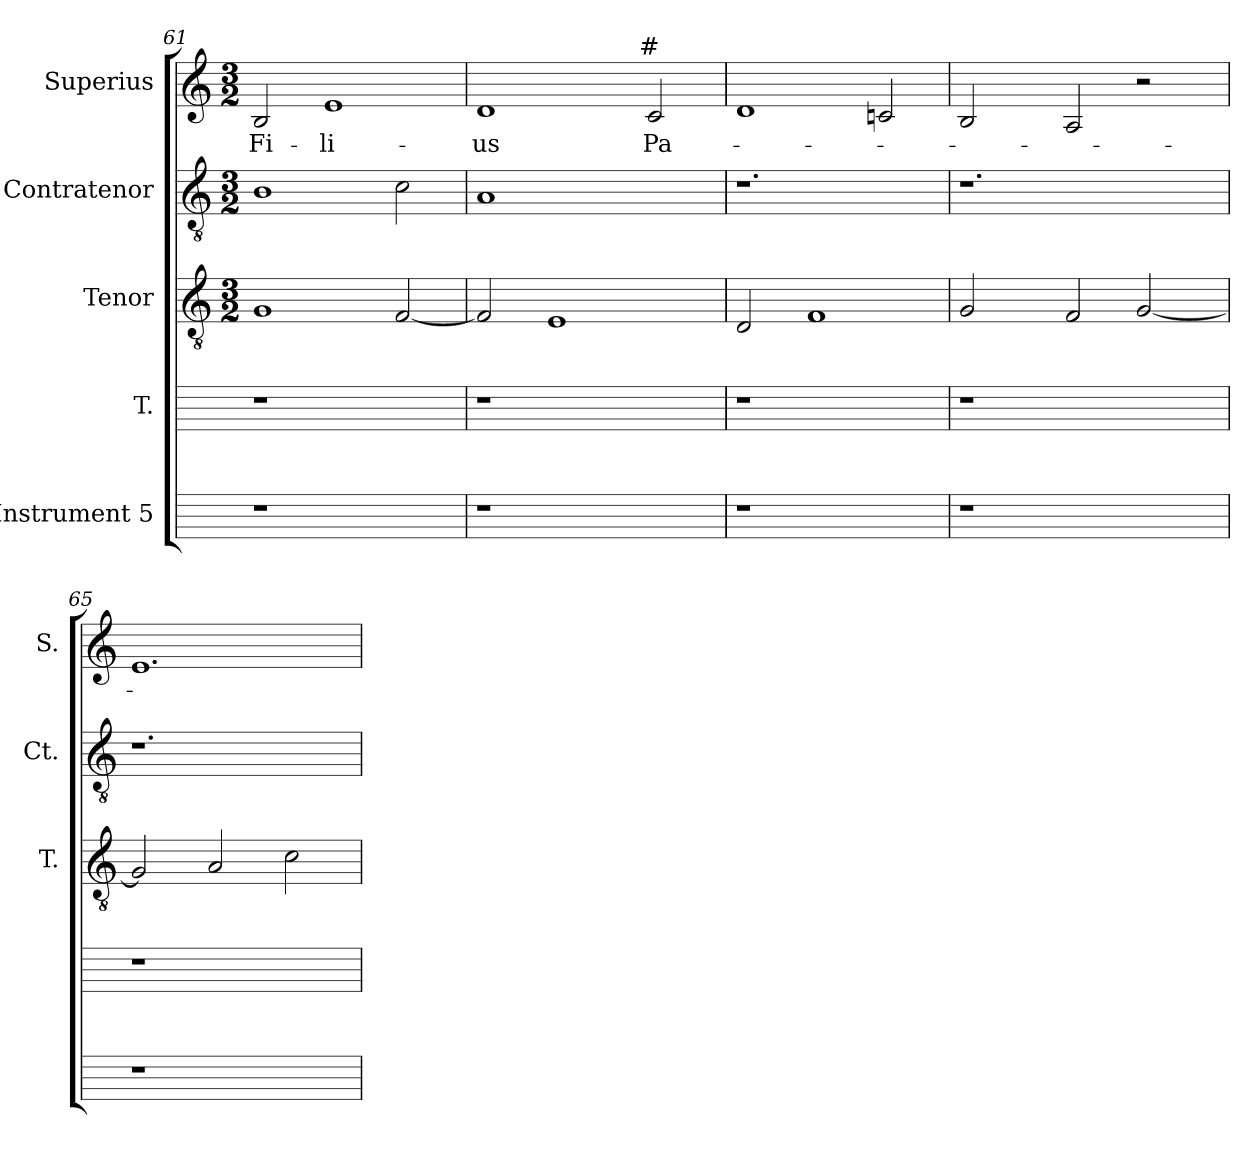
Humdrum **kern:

**kern	**kern	**kern	**kern	**kern	**text
*part5	*part4	*part3	*part2	*part1	*part1
*staff5	*staff4	*staff3	*staff2	*staff1	*staff1
*I"Instrument 5	*I"T.	*I"Tenor	*I"Contratenor	*I"Superius	*
*	*	*I'T.	*I'Ct.	*I'S.	*
*	*	*clefGv2	*clefGv2	*clefG2	*
*	*	*M3/2	*M3/2	*M3/2	*
=61	=61	=61	=61	=61	=61
!	!	!	!	!	!LO:LY:b:cj
1r	1r	1G	1B	2B/	Fi-
!	!	!	!	!	!LO:LY:b:cj
.	.	.	.	1e	-li-
2ryy	2ryy	[<2F/	2c\	.	.
=62	=62	=62	=62	=62	=62
!	!	!	!LO:N:vis=1	!	!LO:LY:b:cj
*	*	*	*	*^	*
1r	1r	2F/]	1.A	1d	2ryy	-us
.	.	1E	.	.	4ryy	.
.	.	.	.	.	8...ryy	.
!	!	!	!	!	!LO:TX:a:t=#	!
.	.	.	.	.	2ryy	.
!	!	!	!	!	!	!LO:LY:b:cj
2ryy	2ryy	.	.	2c/	.	Pa-
.	.	.	.	.	64ryy	.
*	*	*	*	*v	*v	*
=63	=63	=63	=63	=63	=63
1r	1r	2D/	1.r	1d	.
.	.	1F	.	.	.
2ryy	2ryy	.	.	2cn/	.
!!LO:LB:g=z
=64	=64	=64	=64	=64	=64
!	!	!	!	!LO:TX:a:t=b	!
*	*	*	*	*^	*
1r	1r	2G/	1.r	2B/	4ryy	.
.	.	.	.	.	16ryy	.
.	.	.	.	.	1ryy	.
.	.	2F/	.	2A/	.	.
2ryy	2ryy	[<2G/	.	2r	.	.
.	.	.	.	.	8.ryy	.
*	*	*	*	*v	*v	*
=65	=65	=65	=65	=65	=65
1r	1r	2G/]	1.r	1.e	.
.	.	2A/	.	.	.
2ryy	2ryy	2c\	.	.	.
=	=	=	=	=	=
*-	*-	*-	*-	*-	*-
